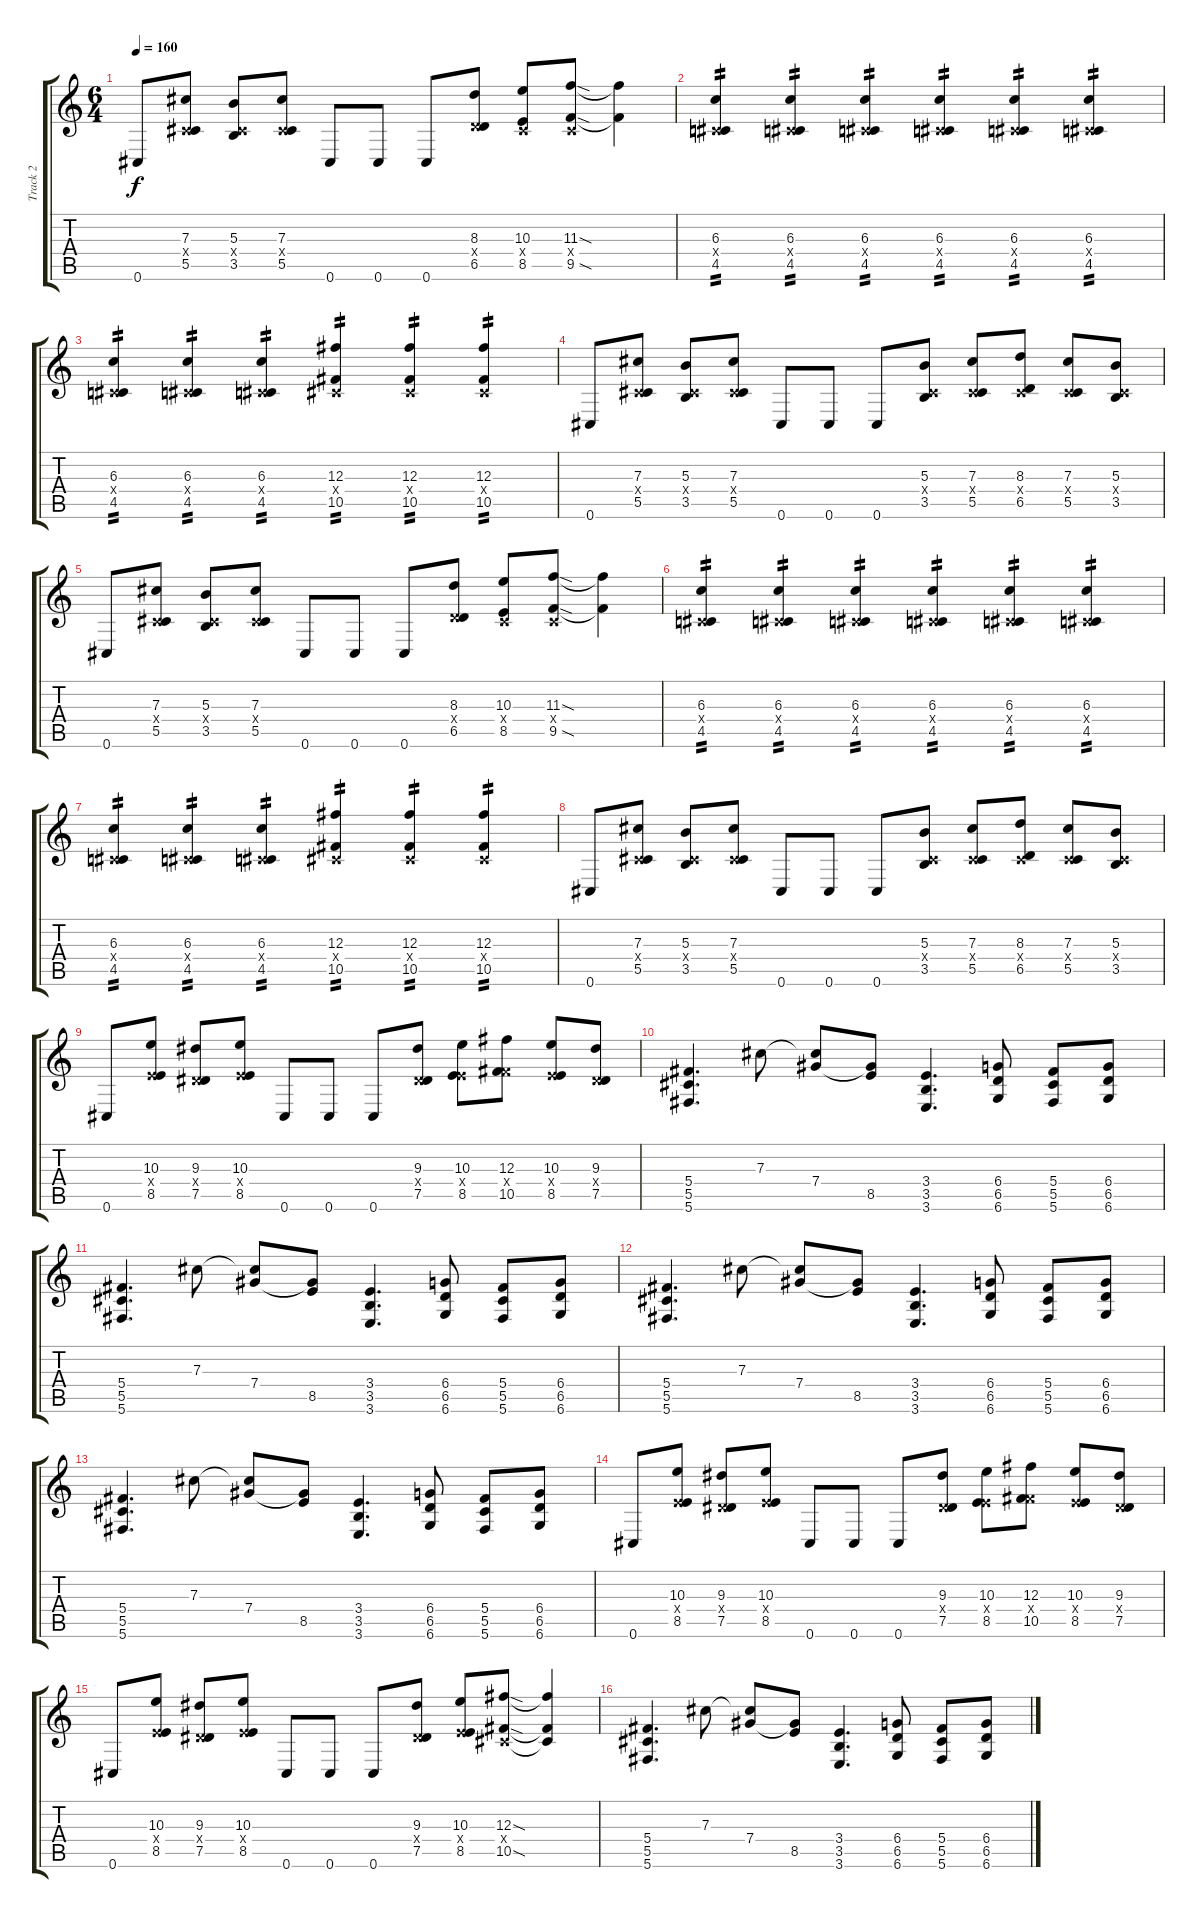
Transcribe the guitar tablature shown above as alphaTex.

\track ("Track 2" "Track 2") {instrument distortionguitar}
\staff {score tabs}
\tuning (Eb4 Bb3 Gb3 Db3 Ab2 Db2) {hide}
\ts (6 4)
\tempo 160
\clef g2
\ks c
0.6.8{dy f} (7.3 0.4{x} 5.5).8 (5.3 0.4{x} 3.5).8 (7.3 0.4{x} 5.5).8 0.6.8 0.6.8 0.6.8 (8.3 1.4{x} 6.5).8 (10.3 0.4{x} 8.5).8 (11.3{sod} 0.4{x} 9.5{sod}).8 (11.3{t} 9.5{t}).4 |
(6.3 0.4{x} 4.5).4{tp 2} (6.3 0.4{x} 4.5).4{tp 2} (6.3 0.4{x} 4.5).4{tp 2} (6.3 0.4{x} 4.5).4{tp 2} (6.3 0.4{x} 4.5).4{tp 2} (6.3 0.4{x} 4.5).4{tp 2} |
(6.3 0.4{x} 4.5).4{tp 2} (6.3 0.4{x} 4.5).4{tp 2} (6.3 0.4{x} 4.5).4{tp 2} (12.3 0.4{x} 10.5).4{tp 2} (12.3 0.4{x} 10.5).4{tp 2} (12.3 0.4{x} 10.5).4{tp 2} |
0.6.8 (7.3 0.4{x} 5.5).8 (5.3 0.4{x} 3.5).8 (7.3 0.4{x} 5.5).8 0.6.8 0.6.8 0.6.8 (5.3 0.4{x} 3.5).8 (7.3 0.4{x} 5.5).8 (8.3 0.4{x} 6.5).8 (7.3 0.4{x} 5.5).8 (5.3 0.4{x} 3.5).8 |
0.6.8 (7.3 0.4{x} 5.5).8 (5.3 0.4{x} 3.5).8 (7.3 0.4{x} 5.5).8 0.6.8 0.6.8 0.6.8 (8.3 1.4{x} 6.5).8 (10.3 0.4{x} 8.5).8 (11.3{sod} 0.4{x} 9.5{sod}).8 (11.3{t} 9.5{t}).4 |
(6.3 0.4{x} 4.5).4{tp 2} (6.3 0.4{x} 4.5).4{tp 2} (6.3 0.4{x} 4.5).4{tp 2} (6.3 0.4{x} 4.5).4{tp 2} (6.3 0.4{x} 4.5).4{tp 2} (6.3 0.4{x} 4.5).4{tp 2} |
(6.3 0.4{x} 4.5).4{tp 2} (6.3 0.4{x} 4.5).4{tp 2} (6.3 0.4{x} 4.5).4{tp 2} (12.3 0.4{x} 10.5).4{tp 2} (12.3 0.4{x} 10.5).4{tp 2} (12.3 0.4{x} 10.5).4{tp 2} |
0.6.8 (7.3 0.4{x} 5.5).8 (5.3 0.4{x} 3.5).8 (7.3 0.4{x} 5.5).8 0.6.8 0.6.8 0.6.8 (5.3 0.4{x} 3.5).8 (7.3 0.4{x} 5.5).8 (8.3 0.4{x} 6.5).8 (7.3 0.4{x} 5.5).8 (5.3 0.4{x} 3.5).8 |
0.6.8 (10.3 3.4{x} 8.5).8 (9.3 2.4{x} 7.5).8 (10.3 3.4{x} 8.5).8 0.6.8 0.6.8 0.6.8 (9.3 2.4{x} 7.5).8 (10.3 3.4{x} 8.5).8 (12.3 5.4{x} 10.5).8 (10.3 3.4{x} 8.5).8 (9.3 2.4{x} 7.5).8 |
(5.4 5.5 5.6).4{d} 7.3.8 (7.3{t} 7.4).8 (7.4{t} 8.5).8 (3.4 3.5 3.6).4{d} (6.4 6.5 6.6).8 (5.4 5.5 5.6).8 (6.4 6.5 6.6).8 |
(5.4 5.5 5.6).4{d} 7.3.8 (7.3{t} 7.4).8 (7.4{t} 8.5).8 (3.4 3.5 3.6).4{d} (6.4 6.5 6.6).8 (5.4 5.5 5.6).8 (6.4 6.5 6.6).8 |
(5.4 5.5 5.6).4{d} 7.3.8 (7.3{t} 7.4).8 (7.4{t} 8.5).8 (3.4 3.5 3.6).4{d} (6.4 6.5 6.6).8 (5.4 5.5 5.6).8 (6.4 6.5 6.6).8 |
(5.4 5.5 5.6).4{d} 7.3.8 (7.3{t} 7.4).8 (7.4{t} 8.5).8 (3.4 3.5 3.6).4{d} (6.4 6.5 6.6).8 (5.4 5.5 5.6).8 (6.4 6.5 6.6).8 |
0.6.8 (10.3 3.4{x} 8.5).8 (9.3 2.4{x} 7.5).8 (10.3 3.4{x} 8.5).8 0.6.8 0.6.8 0.6.8 (9.3 2.4{x} 7.5).8 (10.3 3.4{x} 8.5).8 (12.3 5.4{x} 10.5).8 (10.3 3.4{x} 8.5).8 (9.3 2.4{x} 7.5).8 |
0.6.8 (10.3 3.4{x} 8.5).8 (9.3 2.4{x} 7.5).8 (10.3 3.4{x} 8.5).8 0.6.8 0.6.8 0.6.8 (9.3 2.4{x} 7.5).8 (10.3 3.4{x} 8.5).8 (12.3{sod} 0.4{x} 10.5{sod}).8 (12.3{t} 0.4{t} 10.5{t}).4 |
(5.4 5.5 5.6).4{d} 7.3.8 (7.3{t} 7.4).8 (7.4{t} 8.5).8 (3.4 3.5 3.6).4{d} (6.4 6.5 6.6).8 (5.4 5.5 5.6).8 (6.4 6.5 6.6).8
